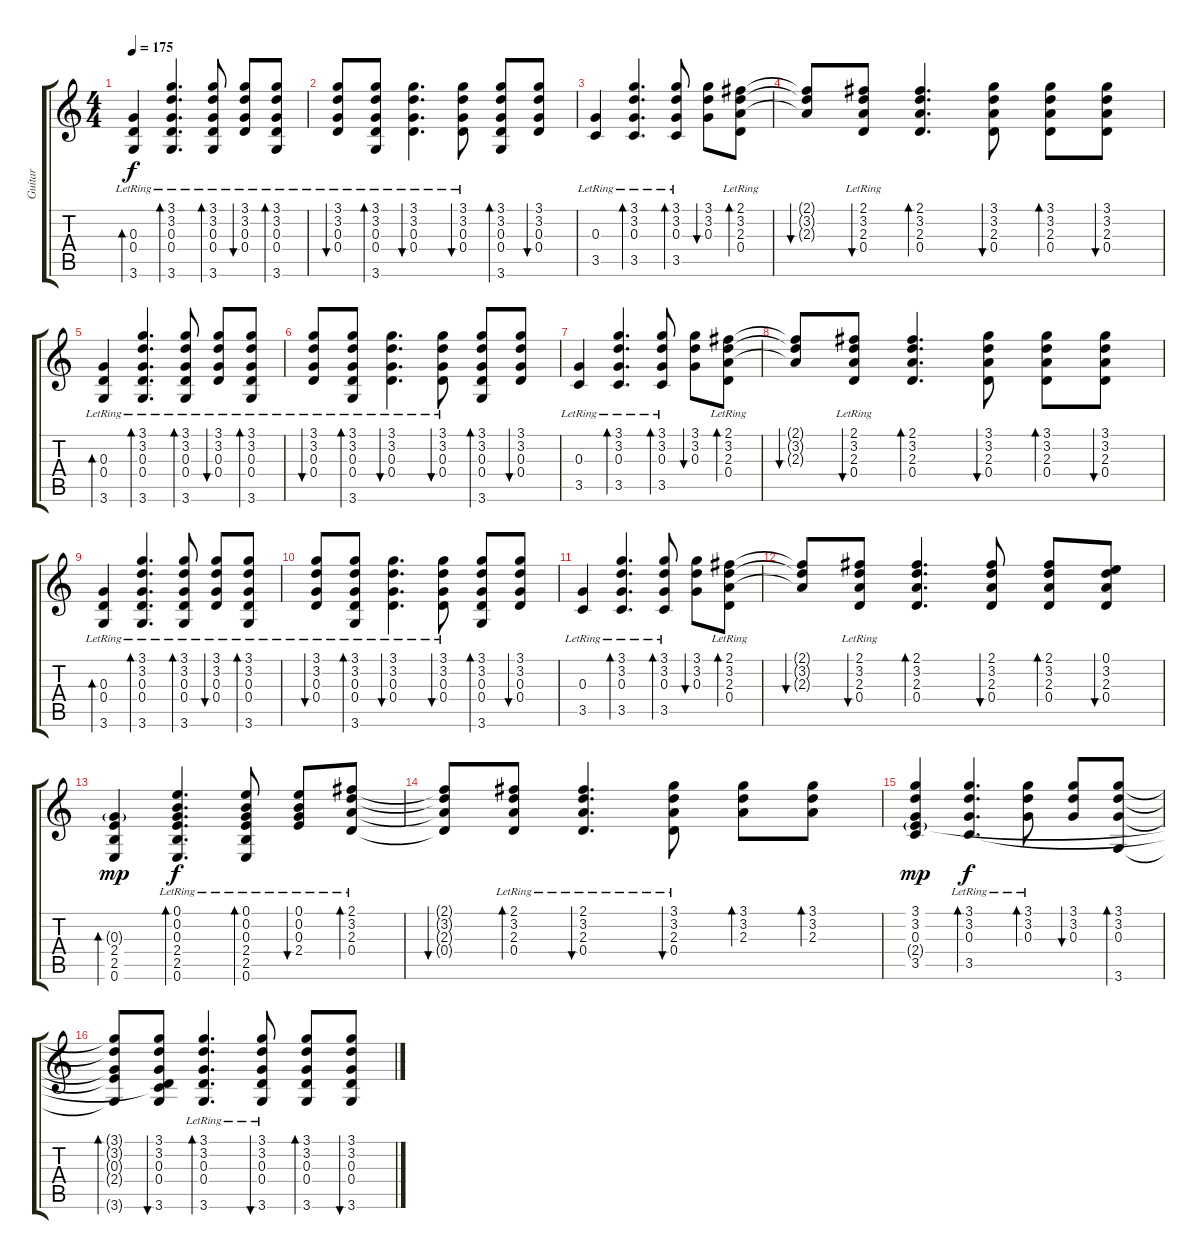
\track ("Guitar" "Guitar") {instrument acousticguitarsteel}
\staff {score tabs}
\tuning (E4 B3 G3 D3 A2 E2) {hide}
\ts (4 4)
\tempo 175
\clef g2
\ks c
(0.3 0.4 3.6{lr}).4{bd 60 dy f} (3.1{lr} 3.2{lr} 0.3{lr} 0.4{lr} 3.6{lr}).4{d bd 60} (3.1{lr} 3.2{lr} 0.3{lr} 0.4{lr} 3.6{lr}).8{bd 60} (3.1{lr} 3.2{lr} 0.3{lr} 0.4).8{bu 60} (3.1{lr} 3.2{lr} 0.3{lr} 0.4{lr} 3.6{lr}).8{bd 60} |
(3.1{lr} 3.2{lr} 0.3{lr} 0.4{lr}).8{bu 60} (3.1{lr} 3.2{lr} 0.3{lr} 0.4{lr} 3.6{lr}).8{bd 60} (3.1{lr} 3.2{lr} 0.3{lr} 0.4{lr}).4{d bu 60} (3.1{lr} 3.2{lr} 0.3{lr} 0.4{lr}).8{bu 60} (3.1 3.2 0.3 0.4 3.6).8{bd 60} (3.1 3.2 0.3 0.4).8{bu 60} |
(0.3{lr} 3.5{lr}).4 (3.1{lr} 3.2{lr} 0.3{lr} 3.5).4{d bd 60} (3.1{lr} 3.2{lr} 0.3{lr} 3.5).8{bd 60} (3.1 3.2 0.3).8{bu 60} (2.1{lr} 3.2{lr} 2.3{lr} 0.4{lr}).8{bd 60} |
(2.1{t} 3.2{t} 2.3{t}).8{bu 60} (2.1{lr} 3.2{lr} 2.3{lr} 0.4{lr}).8{bu 60} (2.1 3.2 2.3 0.4).4{d bd 60} (3.1 3.2 2.3 0.4).8{bu 60} (3.1 3.2 2.3 0.4).8{bd 60} (3.1 3.2 2.3 0.4).8{bu 60} |
(0.3 0.4 3.6{lr}).4{bd 60} (3.1{lr} 3.2{lr} 0.3{lr} 0.4{lr} 3.6{lr}).4{d bd 60} (3.1{lr} 3.2{lr} 0.3{lr} 0.4{lr} 3.6{lr}).8{bd 60} (3.1{lr} 3.2{lr} 0.3{lr} 0.4).8{bu 60} (3.1{lr} 3.2{lr} 0.3{lr} 0.4{lr} 3.6{lr}).8{bd 60} |
(3.1{lr} 3.2{lr} 0.3{lr} 0.4{lr}).8{bu 60} (3.1{lr} 3.2{lr} 0.3{lr} 0.4{lr} 3.6{lr}).8{bd 60} (3.1{lr} 3.2{lr} 0.3{lr} 0.4{lr}).4{d bu 60} (3.1{lr} 3.2{lr} 0.3{lr} 0.4{lr}).8{bu 60} (3.1 3.2 0.3 0.4 3.6).8{bd 60} (3.1 3.2 0.3 0.4).8{bu 60} |
(0.3{lr} 3.5{lr}).4 (3.1{lr} 3.2{lr} 0.3{lr} 3.5).4{d bd 60} (3.1{lr} 3.2{lr} 0.3{lr} 3.5).8{bd 60} (3.1 3.2 0.3).8{bu 60} (2.1{lr} 3.2{lr} 2.3{lr} 0.4{lr}).8{bd 60} |
(2.1{t} 3.2{t} 2.3{t}).8{bu 60} (2.1{lr} 3.2{lr} 2.3{lr} 0.4{lr}).8{bu 60} (2.1 3.2 2.3 0.4).4{d bd 60} (3.1 3.2 2.3 0.4).8{bu 60} (3.1 3.2 2.3 0.4).8{bd 60} (3.1 3.2 2.3 0.4).8{bu 60} |
(0.3 0.4 3.6{lr}).4{bd 60} (3.1{lr} 3.2{lr} 0.3{lr} 0.4{lr} 3.6{lr}).4{d bd 60} (3.1{lr} 3.2{lr} 0.3{lr} 0.4{lr} 3.6{lr}).8{bd 60} (3.1{lr} 3.2{lr} 0.3{lr} 0.4).8{bu 60} (3.1{lr} 3.2{lr} 0.3{lr} 0.4{lr} 3.6{lr}).8{bd 60} |
(3.1{lr} 3.2{lr} 0.3{lr} 0.4{lr}).8{bu 60} (3.1{lr} 3.2{lr} 0.3{lr} 0.4{lr} 3.6{lr}).8{bd 60} (3.1{lr} 3.2{lr} 0.3{lr} 0.4{lr}).4{d bu 60} (3.1{lr} 3.2{lr} 0.3{lr} 0.4{lr}).8{bu 60} (3.1 3.2 0.3 0.4 3.6).8{bd 60} (3.1 3.2 0.3 0.4).8{bu 60} |
(0.3{lr} 3.5{lr}).4 (3.1{lr} 3.2{lr} 0.3{lr} 3.5).4{d bd 60} (3.1{lr} 3.2{lr} 0.3{lr} 3.5).8{bd 60} (3.1 3.2 0.3).8{bu 60} (2.1{lr} 3.2{lr} 2.3{lr} 0.4{lr}).8{bd 60} |
(2.1{t} 3.2{t} 2.3{t}).8{bu 60} (2.1{lr} 3.2{lr} 2.3{lr} 0.4{lr}).8{bu 60} (2.1 3.2 2.3 0.4).4{d bd 60} (2.1 3.2 2.3 0.4).8{bu 60} (2.1 3.2 2.3 0.4).8{bd 60} (0.1 3.2 2.3 0.4).8{bu 60} |
(0.3{g} 2.4 2.5 0.6).4{bd 60 dy mp} (0.1{lr} 0.2{lr} 0.3{lr} 2.4{lr} 2.5 0.6).4{d bd 60 dy f} (0.1{lr} 0.2{lr} 0.3{lr} 2.4{lr} 2.5 0.6).8{bd 60} (0.1{lr} 0.2{lr} 0.3{lr} 2.4).8{bu 60} (2.1{lr} 3.2{lr} 2.3{lr} 0.4).8{bd 60} |
(2.1{t} 3.2{t} 2.3{t} 0.4{t}).8{bu 60} (2.1{lr} 3.2{lr} 2.3{lr} 0.4{lr}).8{bd 60} (2.1{lr} 3.2{lr} 2.3{lr} 0.4).4{d bu 60} (3.1{lr} 3.2{lr} 2.3 0.4).8{bu 60} (3.1 3.2 2.3).8{bd 60} (3.1 3.2 2.3).8{bd 60} |
(3.1 3.2 0.3 2.4{g} 3.5).4{dy mp} (3.1{lr} 3.2{lr} 0.3{lr} 3.5).4{d bd 60 dy f} (3.1{lr} 3.2{lr} 0.3).8{bd 60} (3.1 3.2 0.3).8{bu 60} (3.1 3.2 0.3 3.6).8{bd 60} |
(3.1{t} 3.2{t} 0.3{t} 2.4{t} 3.6{t}).8{bd 60} (3.1 3.2 0.3 0.4 3.5{t} 3.6).8{bu 60} (3.1{lr} 3.2{lr} 0.3{lr} 0.4{lr} 3.6).4{d bd 60} (3.1{lr} 3.2{lr} 0.3{lr} 0.4{lr} 3.6).8{bu 60} (3.1 3.2 0.3 0.4 3.6).8{bd 60} (3.1 3.2 0.3 0.4 3.6).8{bu 60}
